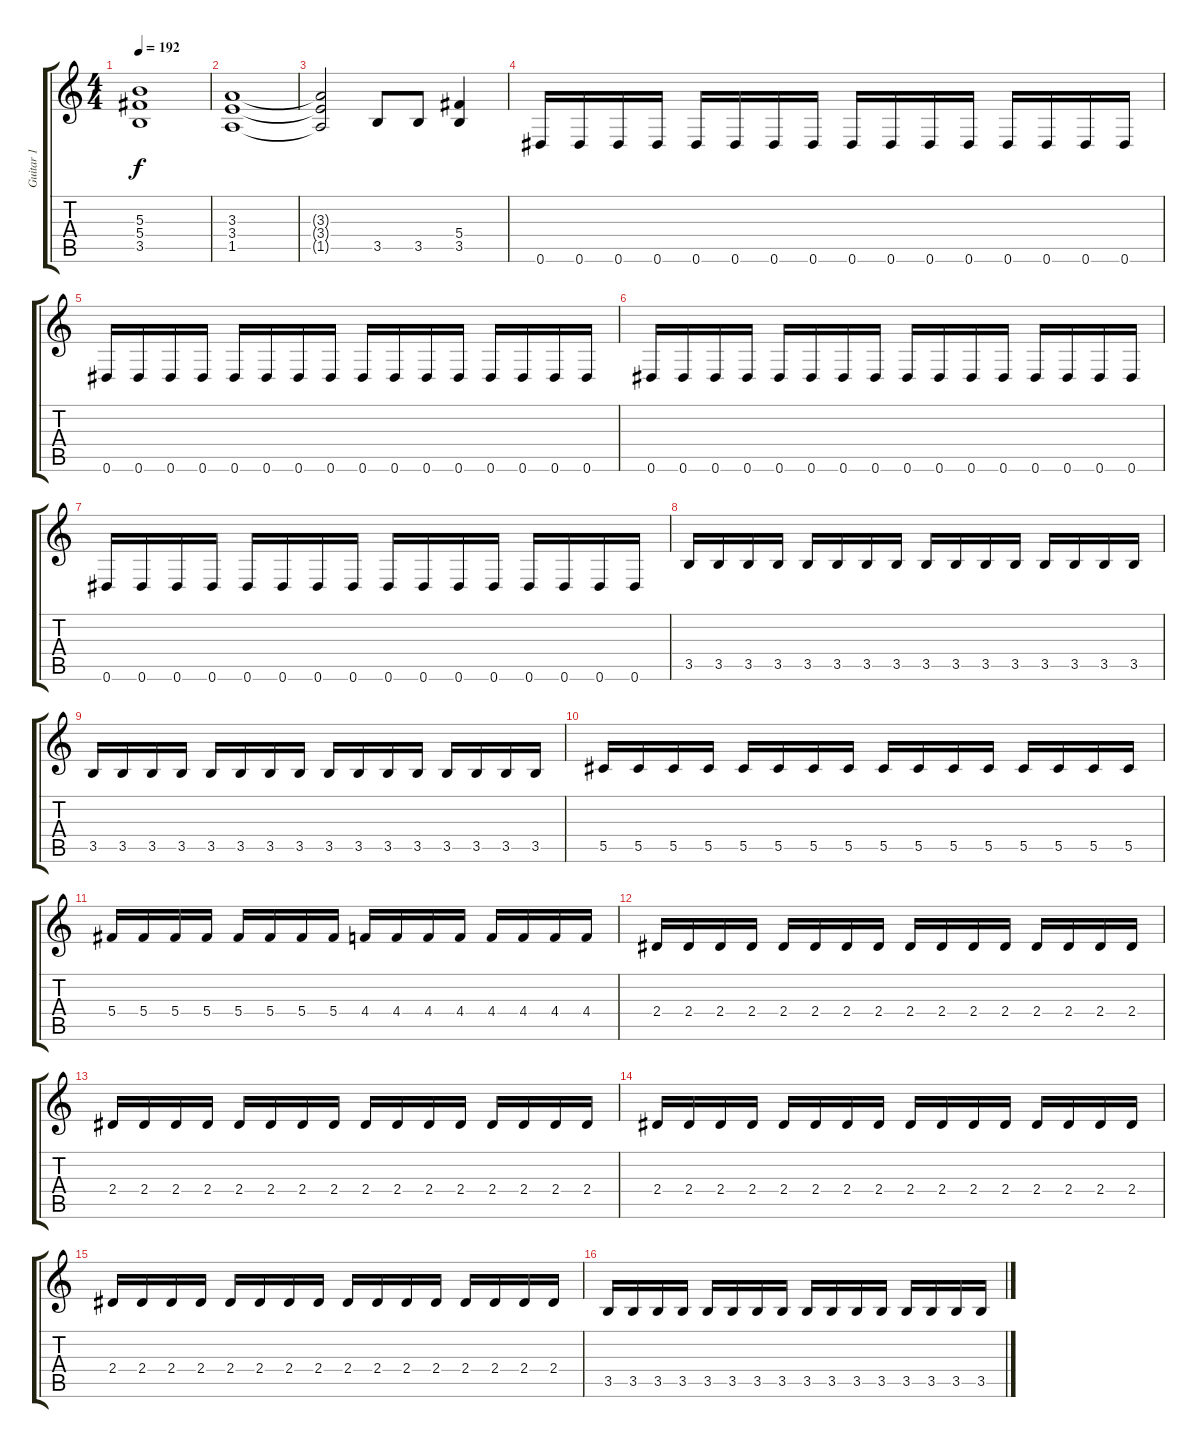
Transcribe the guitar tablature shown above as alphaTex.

\track ("Guitar 1" "Guitar 1") {instrument overdrivenguitar}
\staff {score tabs}
\tuning (Eb4 Bb3 Gb3 Db3 Ab2 Eb2) {hide}
\ts (4 4)
\tempo 192
\clef g2
\ks c
(5.3 5.4 3.5).1{dy f} |
(3.3 3.4 1.5).1 |
(3.3{t} 3.4{t} 1.5{t}).2 3.5.8 3.5.8 (5.4 3.5).4 |
\section ("" "")
0.6.16 0.6.16 0.6.16 0.6.16 0.6.16 0.6.16 0.6.16 0.6.16 0.6.16 0.6.16 0.6.16 0.6.16 0.6.16 0.6.16 0.6.16 0.6.16 |
0.6.16 0.6.16 0.6.16 0.6.16 0.6.16 0.6.16 0.6.16 0.6.16 0.6.16 0.6.16 0.6.16 0.6.16 0.6.16 0.6.16 0.6.16 0.6.16 |
0.6.16 0.6.16 0.6.16 0.6.16 0.6.16 0.6.16 0.6.16 0.6.16 0.6.16 0.6.16 0.6.16 0.6.16 0.6.16 0.6.16 0.6.16 0.6.16 |
0.6.16 0.6.16 0.6.16 0.6.16 0.6.16 0.6.16 0.6.16 0.6.16 0.6.16 0.6.16 0.6.16 0.6.16 0.6.16 0.6.16 0.6.16 0.6.16 |
3.5.16 3.5.16 3.5.16 3.5.16 3.5.16 3.5.16 3.5.16 3.5.16 3.5.16 3.5.16 3.5.16 3.5.16 3.5.16 3.5.16 3.5.16 3.5.16 |
3.5.16 3.5.16 3.5.16 3.5.16 3.5.16 3.5.16 3.5.16 3.5.16 3.5.16 3.5.16 3.5.16 3.5.16 3.5.16 3.5.16 3.5.16 3.5.16 |
5.5.16 5.5.16 5.5.16 5.5.16 5.5.16 5.5.16 5.5.16 5.5.16 5.5.16 5.5.16 5.5.16 5.5.16 5.5.16 5.5.16 5.5.16 5.5.16 |
5.4.16 5.4.16 5.4.16 5.4.16 5.4.16 5.4.16 5.4.16 5.4.16 4.4.16 4.4.16 4.4.16 4.4.16 4.4.16 4.4.16 4.4.16 4.4.16 |
2.4.16 2.4.16 2.4.16 2.4.16 2.4.16 2.4.16 2.4.16 2.4.16 2.4.16 2.4.16 2.4.16 2.4.16 2.4.16 2.4.16 2.4.16 2.4.16 |
2.4.16 2.4.16 2.4.16 2.4.16 2.4.16 2.4.16 2.4.16 2.4.16 2.4.16 2.4.16 2.4.16 2.4.16 2.4.16 2.4.16 2.4.16 2.4.16 |
2.4.16 2.4.16 2.4.16 2.4.16 2.4.16 2.4.16 2.4.16 2.4.16 2.4.16 2.4.16 2.4.16 2.4.16 2.4.16 2.4.16 2.4.16 2.4.16 |
2.4.16 2.4.16 2.4.16 2.4.16 2.4.16 2.4.16 2.4.16 2.4.16 2.4.16 2.4.16 2.4.16 2.4.16 2.4.16 2.4.16 2.4.16 2.4.16 |
3.5.16 3.5.16 3.5.16 3.5.16 3.5.16 3.5.16 3.5.16 3.5.16 3.5.16 3.5.16 3.5.16 3.5.16 3.5.16 3.5.16 3.5.16 3.5.16
